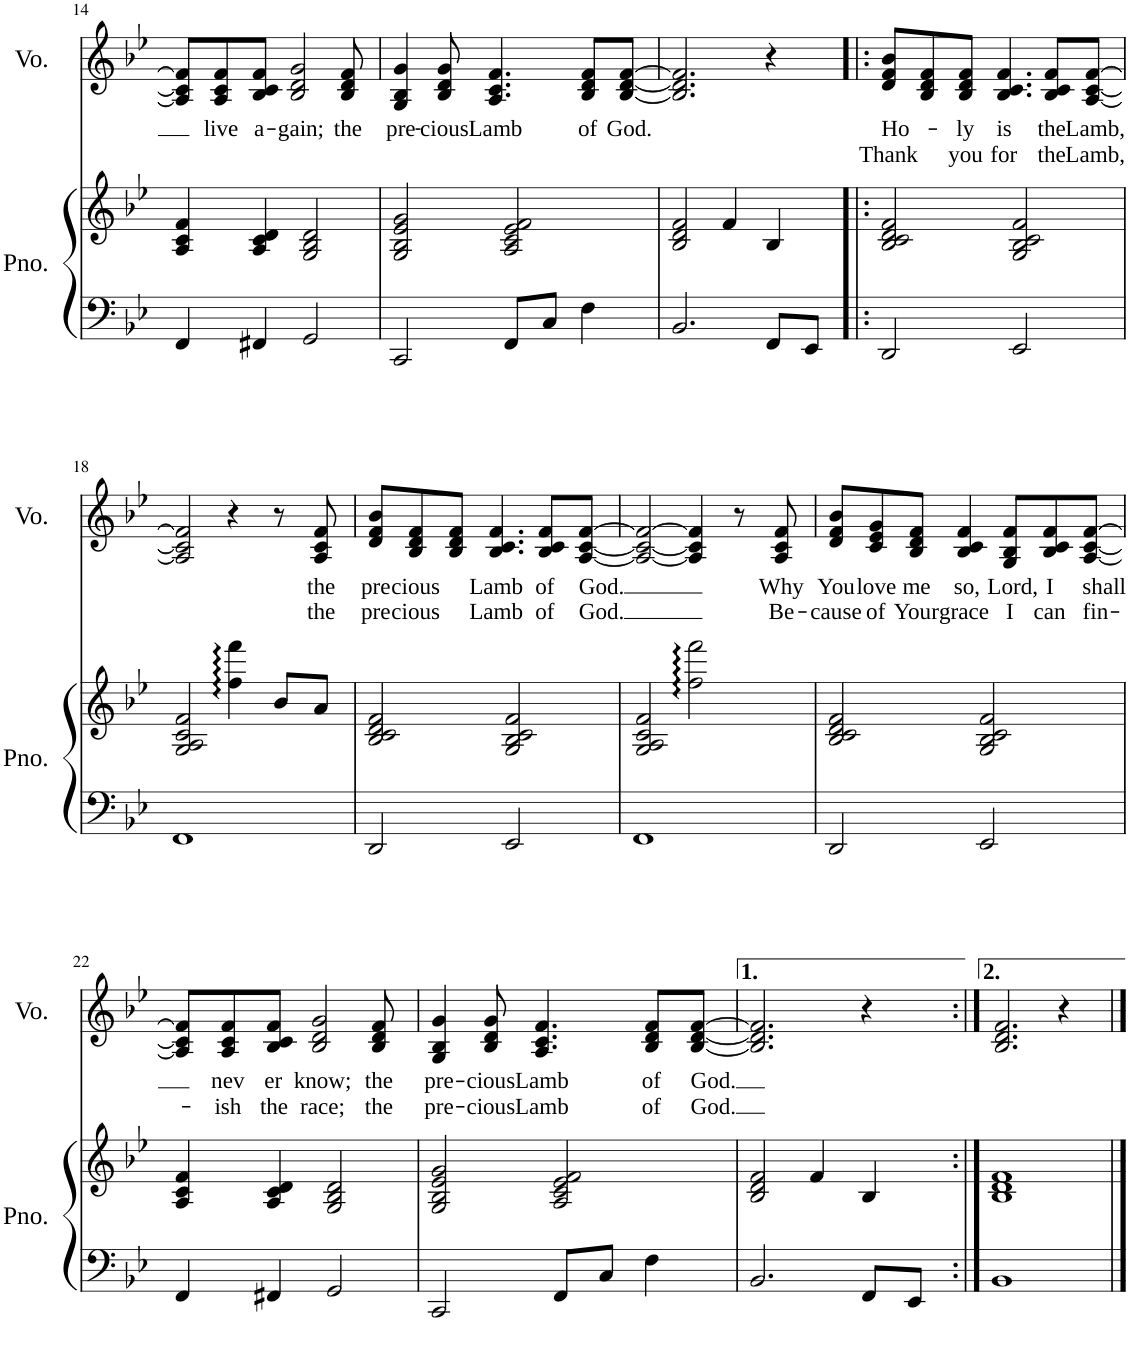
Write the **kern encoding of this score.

**kern	**kern	**kern	**text	**text	**text
*part2	*part2	*part1	*part1	*part1	*part1
*staff3	*staff2	*staff1	*staff1	*staff1	*staff1
*I"Piano	*	*I"Voice	*	*	*
*I'Pno.	*	*I'Vo.	*	*	*
!!LO:PB:g=z
*clefF4	*clefG2	*clefG2	*	*	*
*k[b-e-]	*k[b-e-]	*k[b-e-]	*	*	*
*M4/4	*M4/4	*M4/4	*	*	*
=14	=14	=14	=14	=14	=14
4FF/	4A/ 4c/ 4f/	8A/] 8c/] 8f/]L	.	.	.
!	!	!	!	!LO:LY:b	!
.	.	8A/ 8c/ 8f/	.	live	.
!	!	!	!	!LO:LY:b	!
4FF#X/	4A/ 4c/ 4d/	8B-/ 8c/ 8f/J	.	a-	.
!	!	!	!	!LO:LY:b	!
.	.	2B-/ 2d/ 2g/	.	-gain;	.
2GG/	2G/ 2B-/ 2d/	.	.	.	.
!	!	!	!	!LO:LY:b	!
.	.	8B-/ 8d/ 8f/	.	the	.
=15	=15	=15	=15	=15	=15
!	!	!	!	!LO:LY:b	!
2CC/	2G/ 2B-/ 2e-/ 2g/	4G/ 4B-/ 4g/	.	pre-	.
!	!	!	!	!LO:LY:b	!
.	.	8B-/ 8d/ 8g/	.	-cious	.
!	!	!	!	!LO:LY:b	!
.	.	4.A/ 4.c/ 4.f/	.	Lamb	.
8FF/L	2A/ 2c/ 2e-/ 2f/	.	.	.	.
8C/J	.	.	.	.	.
!	!	!	!	!LO:LY:b	!
4F\	.	8B-/ 8d/ 8f/L	.	of	.
!	!	!	!	!LO:LY:b	!
.	.	[8B-/ [8d/ [8f/J	.	God.	.
=16	=16	=16	=16	=16	=16
2.BB-/	2B-/ 2d/ 2f/	2.B-/] 2.d/] 2.f/]	.	.	.
.	4f/	.	.	.	.
8FF/L	4B-/	4r	.	.	.
8EE-/J	.	.	.	.	.
=17!|:	=17!|:	=17!|:	=17!|:	=17!|:	=17!|:
!	!	!	!	!LO:LY:b	!LO:LY:b
2DD/	2B-/ 2c/ 2d/ 2f/	8d/ 8f/ 8b-/L	.	Ho-	Thank
.	.	8B-/ 8d/ 8f/	.	.	.
!	!	!	!	!LO:LY:b	!LO:LY:b
.	.	8B-/ 8d/ 8f/J	.	-ly	you
!	!	!	!	!LO:LY:b	!LO:LY:b
.	.	4.B-/ 4.c/ 4.f/	.	is	for
2EE-/	2G/ 2B-/ 2c/ 2f/	.	.	.	.
!	!	!	!	!LO:LY:b	!LO:LY:b
.	.	8B-/ 8c/ 8f/L	.	the	the
!	!	!	!	!LO:LY:b	!LO:LY:b
.	.	[8A/ [8c/ [8f/J	.	Lamb,	Lamb,
!!LO:LB:g=z
=18	=18	=18	=18	=18	=18
1FF	2G/ 2A/ 2c/ 2f/	2A/] 2c/] 2f/]	.	.	.
.	4ff\ 4fff\	4r	.	.	.
.	8b-/L	8r	.	.	.
!	!	!	!	!LO:LY:b	!LO:LY:b
.	8a/J	8A/ 8c/ 8f/	.	the	the
=19	=19	=19	=19	=19	=19
!	!	!	!	!LO:LY:b	!LO:LY:b
2DD/	2B-/ 2c/ 2d/ 2f/	8d/ 8f/ 8b-/L	.	pre-	pre-
!	!	!	!	!LO:LY:b	!LO:LY:b
.	.	8B-/ 8d/ 8f/	.	-cious	-cious
.	.	8B-/ 8d/ 8f/J	.	.	.
!	!	!	!	!LO:LY:b	!LO:LY:b
.	.	4.B-/ 4.c/ 4.f/	.	Lamb	Lamb
2EE-/	2G/ 2B-/ 2c/ 2f/	.	.	.	.
!	!	!	!	!LO:LY:b	!LO:LY:b
.	.	8B-/ 8c/ 8f/L	.	of	of
!	!	!	!	!LO:LY:b	!LO:LY:b
.	.	[8A/ [8c/ [8f/J	.	God.	God.
=20	=20	=20	=20	=20	=20
1FF	2G/ 2A/ 2c/ 2f/	2A/_ 2c/_ 2f/_	.	.	.
.	2ff\ 2fff\	4A/] 4c/] 4f/]	.	.	.
.	.	8r	.	.	.
!	!	!	!	!LO:LY:b	!LO:LY:b
.	.	8A/ 8c/ 8f/	.	Why	Be-
=21	=21	=21	=21	=21	=21
!	!	!	!	!LO:LY:b	!LO:LY:b
2DD/	2B-/ 2c/ 2d/ 2f/	8d/ 8f/ 8b-/L	.	You	-cause
!	!	!	!	!LO:LY:b	!LO:LY:b
.	.	8c/ 8e-/ 8g/	.	love	of
!	!	!	!	!LO:LY:b	!LO:LY:b
.	.	8B-/ 8d/ 8f/J	.	me	Your
!	!	!	!	!LO:LY:b	!LO:LY:b
.	.	4B-/ 4c/ 4f/	.	so,	grace
2EE-/	2G/ 2B-/ 2c/ 2f/	.	.	.	.
!	!	!	!	!LO:LY:b	!LO:LY:b
.	.	8G/ 8B-/ 8f/L	.	Lord,	I
!	!	!	!	!LO:LY:b	!LO:LY:b
.	.	8B-/ 8c/ 8f/	.	I	can
!	!	!	!	!LO:LY:b	!LO:LY:b
.	.	[8A/ [8c/ [8f/J	.	shall	fin-
!!LO:LB:g=z
=22	=22	=22	=22	=22	=22
4FF/	4A/ 4c/ 4f/	8A/] 8c/] 8f/]L	.	.	.
!	!	!	!	!LO:LY:b	!LO:LY:b
.	.	8A/ 8c/ 8f/	.	nev	ish
!	!	!	!	!LO:LY:b	!LO:LY:b
4FF#X/	4A/ 4c/ 4d/	8B-/ 8c/ 8f/J	.	-er	the
!	!	!	!	!LO:LY:b	!LO:LY:b
.	.	2B-/ 2d/ 2g/	.	know;	race;
2GG/	2G/ 2B-/ 2d/	.	.	.	.
!	!	!	!	!LO:LY:b	!LO:LY:b
.	.	8B-/ 8d/ 8f/	.	the	the
=23	=23	=23	=23	=23	=23
!	!	!	!	!LO:LY:b	!LO:LY:b
2CC/	2G/ 2B-/ 2e-/ 2g/	4G/ 4B-/ 4g/	.	pre-	pre-
!	!	!	!	!LO:LY:b	!LO:LY:b
.	.	8B-/ 8d/ 8g/	.	-cious	-cious
!	!	!	!	!LO:LY:b	!LO:LY:b
.	.	4.A/ 4.c/ 4.f/	.	Lamb	Lamb
8FF/L	2A/ 2c/ 2e-/ 2f/	.	.	.	.
8C/J	.	.	.	.	.
!	!	!	!	!LO:LY:b	!LO:LY:b
4F\	.	8B-/ 8d/ 8f/L	.	of	of
!	!	!	!	!LO:LY:b	!LO:LY:b
.	.	[8B-/ [8d/ [8f/J	.	God.	God.
=24	=24	=24	=24	=24	=24
2.BB-/	2B-/ 2d/ 2f/	2.B-/] 2.d/] 2.f/]	.	.	.
.	4f/	.	.	.	.
8FF/L	4B-/	4r	.	.	.
8EE-/J	.	.	.	.	.
=25:|!	=25:|!	=25:|!	=25:|!	=25:|!	=25:|!
1BB-	1B- 1d 1f	2.B-/ 2.d/ 2.f/	.	.	.
.	.	4r	.	.	.
==	==	==	==	==	==
*-	*-	*-	*-	*-	*-
